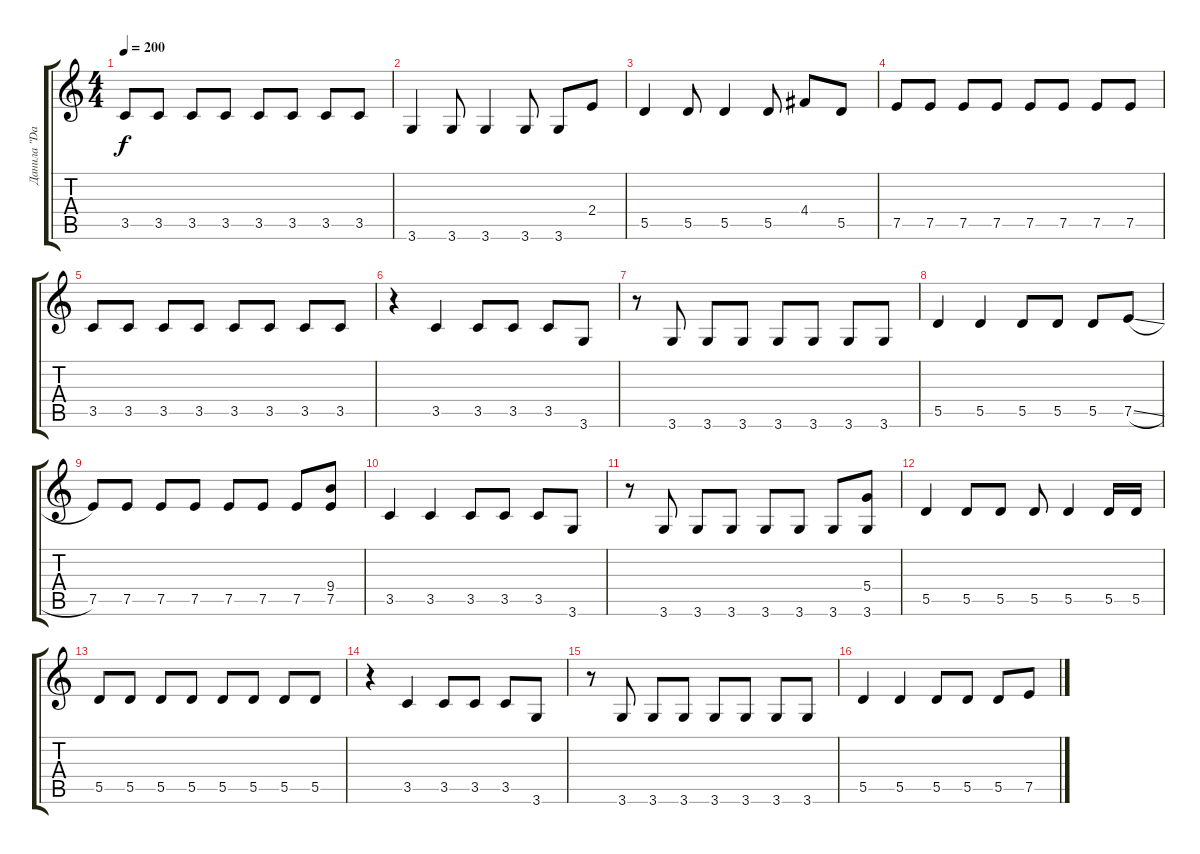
\track ("Данила \"Dan\" Косыгин" "Данила \"Da") {instrument electricbassfinger}
\staff {score tabs}
\tuning (E4 B3 G3 D3 A2 E2) {hide}
\ts (4 4)
\tempo 200
\clef g2
\ks c
3.5.8{dy f} 3.5.8 3.5.8 3.5.8 3.5.8 3.5.8 3.5.8 3.5.8 |
3.6.4 3.6.8 3.6.4 3.6.8 3.6.8 2.4.8 |
5.5.4 5.5.8 5.5.4 5.5.8 4.4.8 5.5.8 |
7.5.8 7.5.8 7.5.8 7.5.8 7.5.8 7.5.8 7.5.8 7.5.8 |
3.5.8 3.5.8 3.5.8 3.5.8 3.5.8 3.5.8 3.5.8 3.5.8 |
r.4 3.5.4 3.5.8 3.5.8 3.5.8 3.6.8 |
r.8 3.6.8 3.6.8 3.6.8 3.6.8 3.6.8 3.6.8 3.6.8 |
5.5.4 5.5.4 5.5.8 5.5.8 5.5.8 7.5{sl}.8 |
7.5.8 7.5.8 7.5.8 7.5.8 7.5.8 7.5.8 7.5.8 (9.4 7.5).8 |
3.5.4 3.5.4 3.5.8 3.5.8 3.5.8 3.6.8 |
r.8 3.6.8 3.6.8 3.6.8 3.6.8 3.6.8 3.6.8 (5.4 3.6).8 |
5.5.4 5.5.8 5.5.8 5.5.8 5.5.4 5.5.16 5.5.16 |
5.5.8 5.5.8 5.5.8 5.5.8 5.5.8 5.5.8 5.5.8 5.5.8 |
r.4 3.5.4 3.5.8 3.5.8 3.5.8 3.6.8 |
r.8 3.6.8 3.6.8 3.6.8 3.6.8 3.6.8 3.6.8 3.6.8 |
5.5.4 5.5.4 5.5.8 5.5.8 5.5.8 7.5{sl}.8
